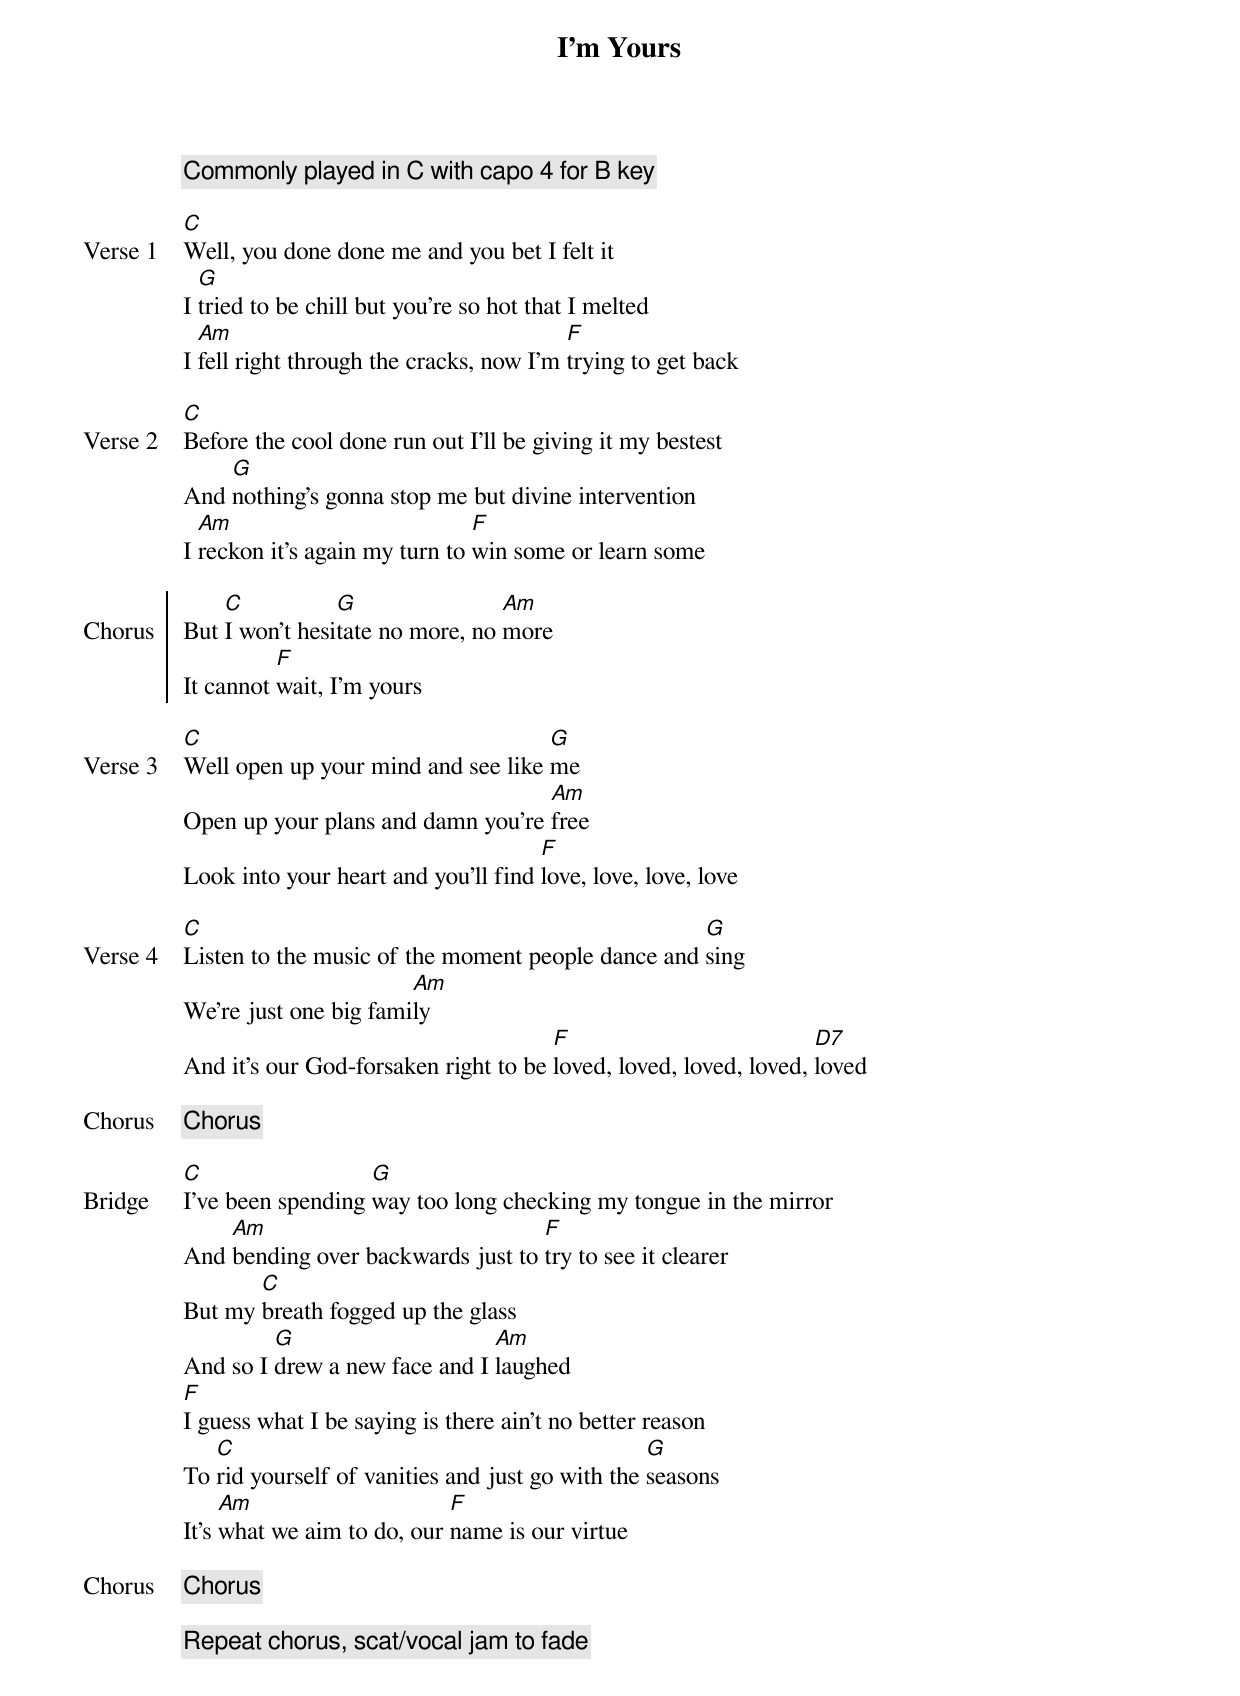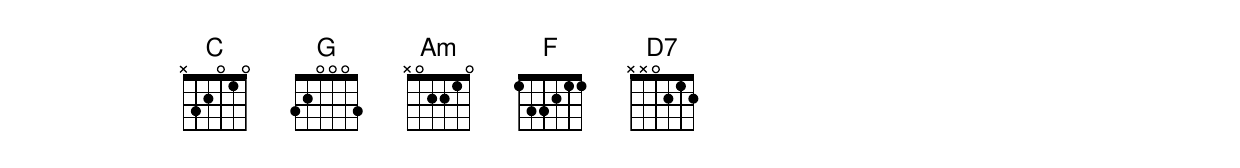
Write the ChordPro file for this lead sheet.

{title: I'm Yours}
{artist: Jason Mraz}
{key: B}
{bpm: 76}
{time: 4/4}
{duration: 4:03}
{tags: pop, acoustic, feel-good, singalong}

{comment: Commonly played in C with capo 4 for B key}

{start_of_verse: Verse 1}
[C]Well, you done done me and you bet I felt it
I [G]tried to be chill but you're so hot that I melted
I [Am]fell right through the cracks, now I'm [F]trying to get back
{end_of_verse}

{start_of_verse: Verse 2}
[C]Before the cool done run out I'll be giving it my bestest
And [G]nothing's gonna stop me but divine intervention
I [Am]reckon it's again my turn to [F]win some or learn some
{end_of_verse}

{start_of_chorus: Chorus}
But [C]I won't hesi[G]tate no more, no [Am]more
It cannot [F]wait, I'm yours
{end_of_chorus}

{start_of_verse: Verse 3}
[C]Well open up your mind and see like [G]me
Open up your plans and damn you're [Am]free
Look into your heart and you'll find [F]love, love, love, love
{end_of_verse}

{start_of_verse: Verse 4}
[C]Listen to the music of the moment people dance and [G]sing
We're just one big fami[Am]ly
And it's our God-forsaken right to be [F]loved, loved, loved, loved, [D7]loved
{end_of_verse}

{chorus}

{start_of_bridge: Bridge}
[C]I've been spending [G]way too long checking my tongue in the mirror
And [Am]bending over backwards just to [F]try to see it clearer
But my [C]breath fogged up the glass
And so I [G]drew a new face and I [Am]laughed
[F]I guess what I be saying is there ain't no better reason
To [C]rid yourself of vanities and just go with the [G]seasons
It's [Am]what we aim to do, our [F]name is our virtue
{end_of_bridge}

{chorus}

{comment: Repeat chorus, scat/vocal jam to fade}
